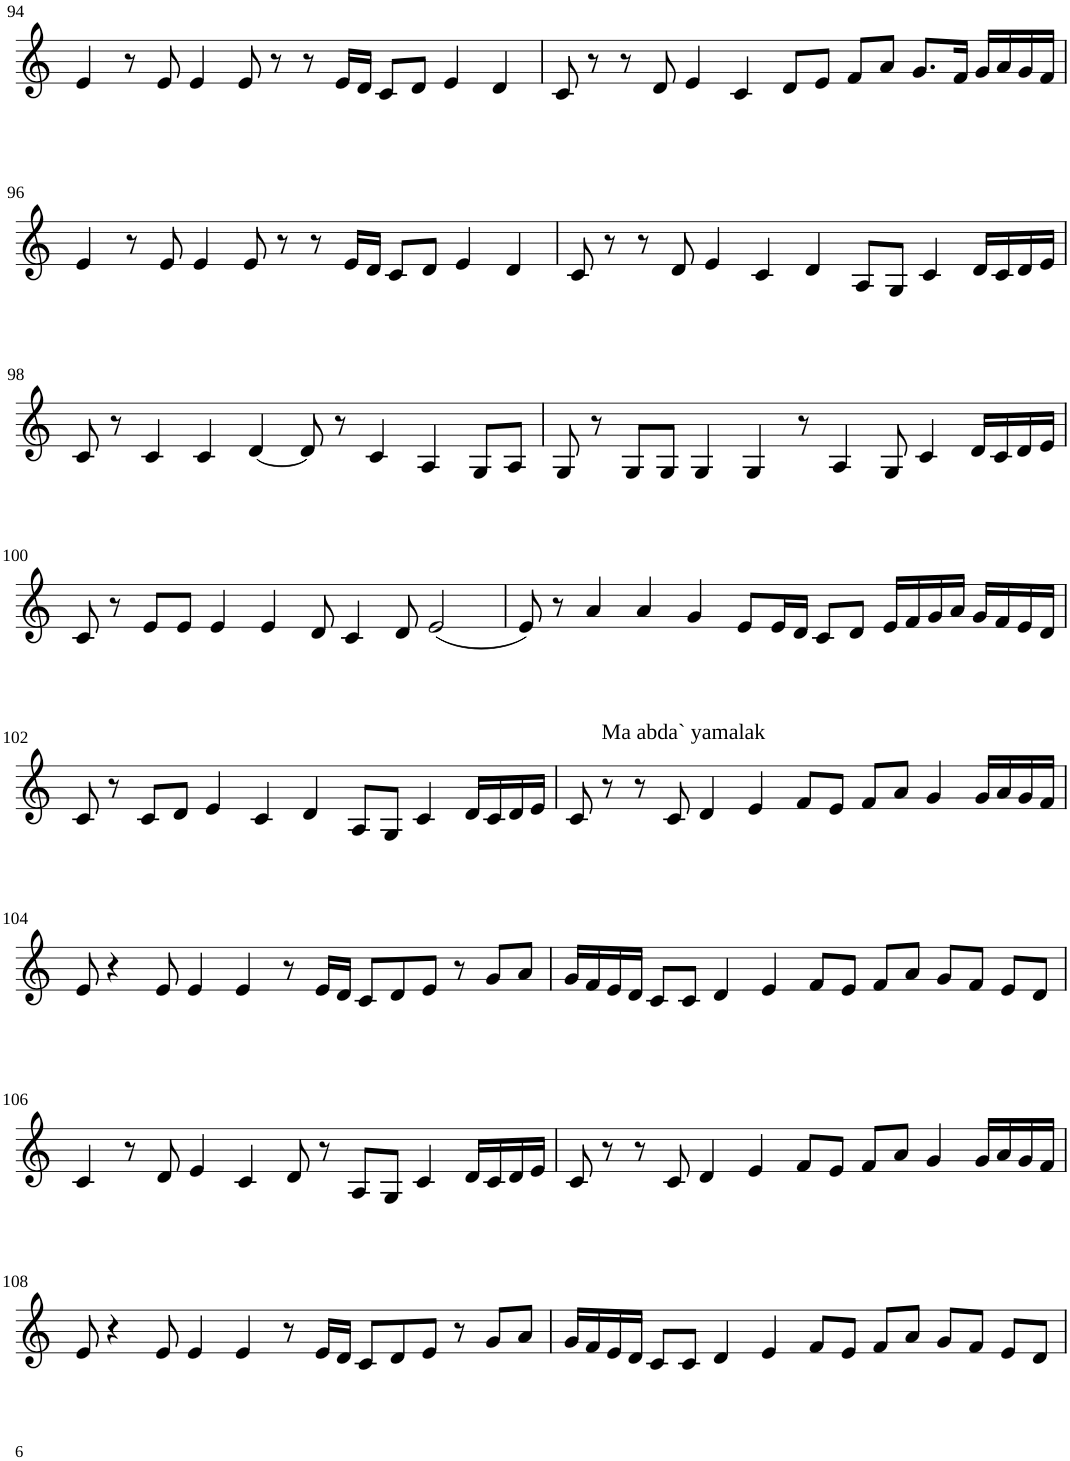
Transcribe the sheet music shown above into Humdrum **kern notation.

**kern
*part1
*staff1
*I"Violin
!!LO:PB:g=z
*clefG2
*k[]
*M8/4
=94
4e/
8r
8e/
4e/
8e/
8r
8r
16e/LL
16d/JJ
8c/L
8d/J
4e/
4d/
=95
8c/
8r
8r
8d/
4e/
4c/
8d/L
8e/J
8f/L
8a/J
8.g/L
16f/Jk
16g/LL
16a/
16g/
16f/JJ
!!LO:LB:g=z
=96
4e/
8r
8e/
4e/
8e/
8r
8r
16e/LL
16d/JJ
8c/L
8d/J
4e/
4d/
=97
8c/
8r
8r
8d/
4e/
4c/
4d/
8A/L
8G/J
4c/
16d/LL
16c/
16d/
16e/JJ
!!LO:LB:g=z
=98
8c/
8r
4c/
4c/
[4d/
8d/]
8r
4c/
4A/
8G/L
8A/J
=99
8G/
8r
8G/L
8G/J
4G/
4G/
8r
4A/
8G/
4c/
16d/LL
16c/
16d/
16e/JJ
!!LO:LB:g=z
=100
8c/
8r
8e/L
8e/J
4e/
4e/
8d/
4c/
8d/
(2e/
=101
8e/)
8r
4a/
4a/
4g/
8e/L
16e/L
16d/JJ
8c/L
8d/J
16e/LL
16f/
16g/
16a/JJ
16g/LL
16f/
16e/
16d/JJ
!!LO:LB:g=z
=102
8c/
8r
8c/L
8d/J
4e/
4c/
4d/
8A/L
8G/J
4c/
16d/LL
16c/
16d/
16e/JJ
=103
8c/
!LO:TX:a:t=Ma abda` yamalak
8r
8r
8c/
4d/
4e/
8f/L
8e/J
8f/L
8a/J
4g/
16g/LL
16a/
16g/
16f/JJ
!!LO:LB:g=z
=104
8e/
4r
8e/
4e/
4e/
8r
16e/LL
16d/JJ
8c/L
8d/
8e/J
8r
8g/L
8a/J
=105
16g/LL
16f/
16e/
16d/JJ
8c/L
8c/J
4d/
4e/
8f/L
8e/J
8f/L
8a/J
8g/L
8f/J
8e/L
8d/J
!!LO:LB:g=z
=106
4c/
8r
8d/
4e/
4c/
8d/
8r
8A/L
8G/J
4c/
16d/LL
16c/
16d/
16e/JJ
=107
8c/
8r
8r
8c/
4d/
4e/
8f/L
8e/J
8f/L
8a/J
4g/
16g/LL
16a/
16g/
16f/JJ
!!LO:LB:g=z
=108
8e/
4r
8e/
4e/
4e/
8r
16e/LL
16d/JJ
8c/L
8d/
8e/J
8r
8g/L
8a/J
=109
16g/LL
16f/
16e/
16d/JJ
8c/L
8c/J
4d/
4e/
8f/L
8e/J
8f/L
8a/J
8g/L
8f/J
8e/L
8d/J
=
*-
